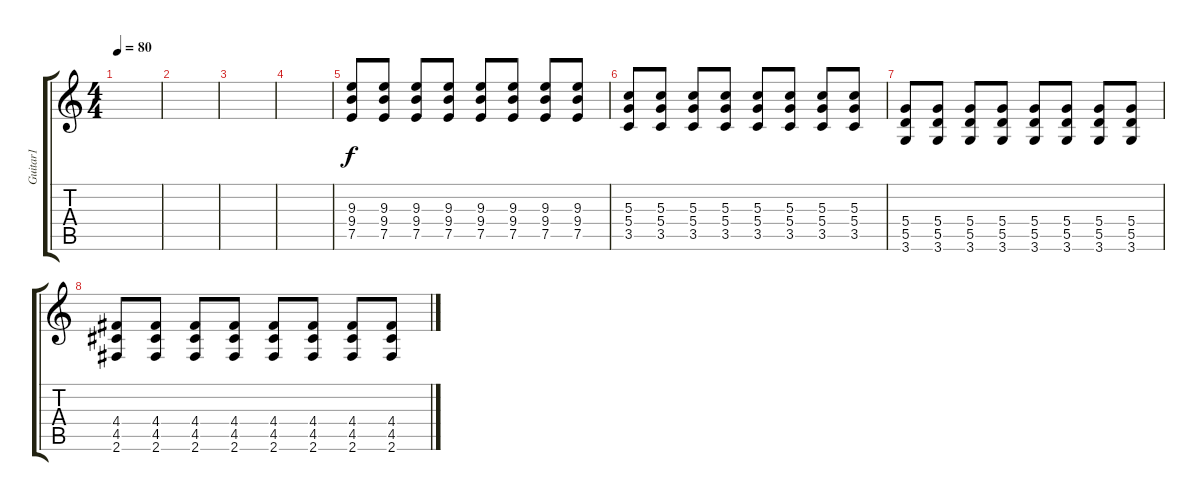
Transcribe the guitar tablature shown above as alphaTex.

\track ("Guitar1" "Guitar1") {instrument distortionguitar}
\staff {score tabs}
\tuning (E4 B3 G3 D3 A2 E2) {hide}
\ts (4 4)
\tempo 80
\clef g2
\ks c
|
|
|
|
(9.3 9.4 7.5).8 (9.3 9.4 7.5).8 (9.3 9.4 7.5).8 (9.3 9.4 7.5).8 (9.3 9.4 7.5).8 (9.3 9.4 7.5).8 (9.3 9.4 7.5).8 (9.3 9.4 7.5).8 |
(5.3 5.4 3.5).8 (5.3 5.4 3.5).8 (5.3 5.4 3.5).8 (5.3 5.4 3.5).8 (5.3 5.4 3.5).8 (5.3 5.4 3.5).8 (5.3 5.4 3.5).8 (5.3 5.4 3.5).8 |
(5.4 5.5 3.6).8 (5.4 5.5 3.6).8 (5.4 5.5 3.6).8 (5.4 5.5 3.6).8 (5.4 5.5 3.6).8 (5.4 5.5 3.6).8 (5.4 5.5 3.6).8 (5.4 5.5 3.6).8 |
(4.4 4.5 2.6).8 (4.4 4.5 2.6).8 (4.4 4.5 2.6).8 (4.4 4.5 2.6).8 (4.4 4.5 2.6).8 (4.4 4.5 2.6).8 (4.4 4.5 2.6).8 (4.4 4.5 2.6).8
